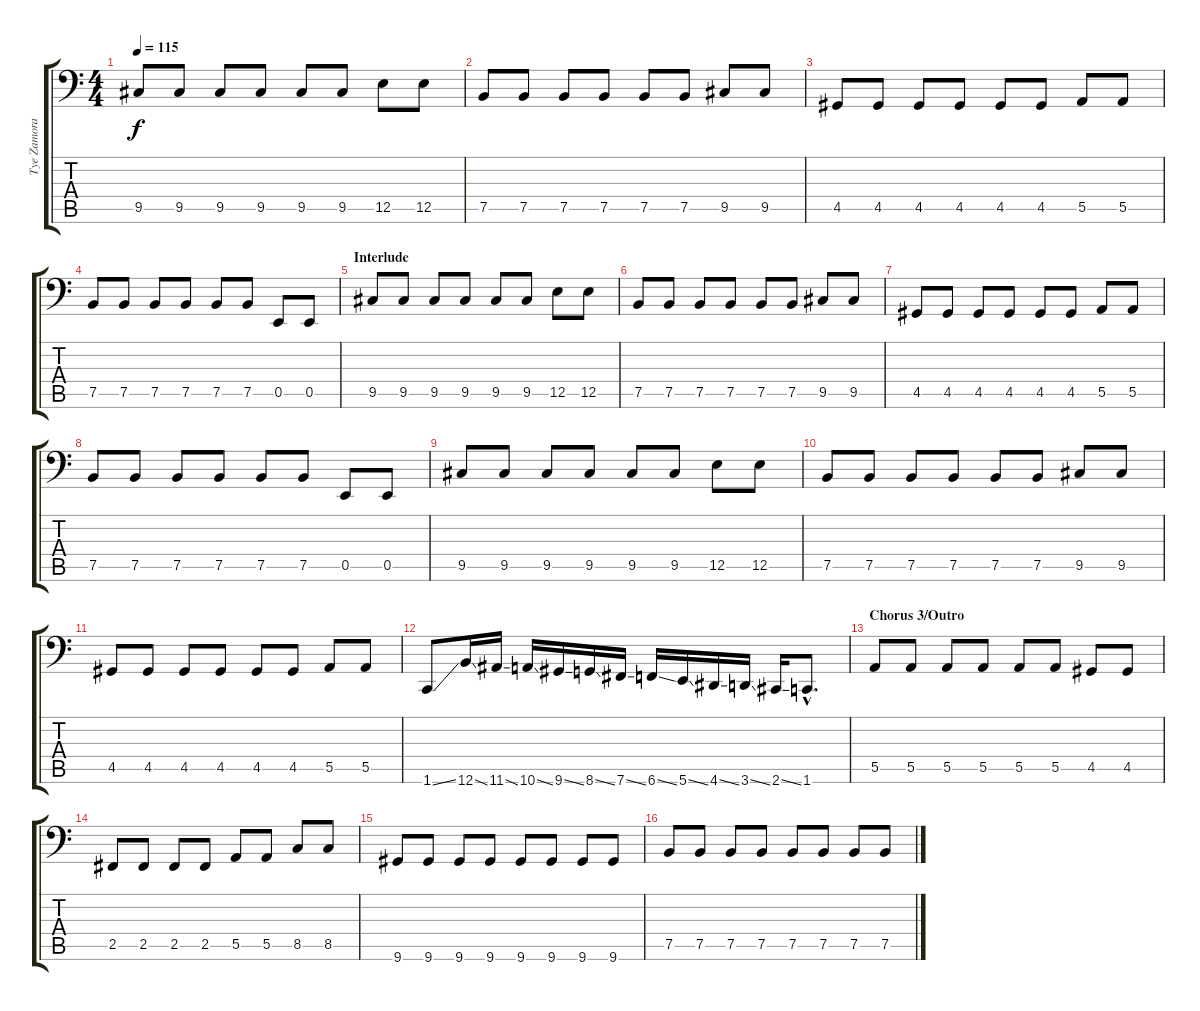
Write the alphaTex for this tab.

\track ("Tye Zamora" "Tye Zamora") {instrument electricbassfinger}
\staff {score tabs}
\tuning (C3 G2 D2 A1 E1 B0) {hide}
\ts (4 4)
\tempo 115
\clef f4
\ks c
9.5.8{dy f} 9.5.8 9.5.8 9.5.8 9.5.8 9.5.8 12.5.8 12.5.8 |
7.5.8 7.5.8 7.5.8 7.5.8 7.5.8 7.5.8 9.5.8 9.5.8 |
4.5.8 4.5.8 4.5.8 4.5.8 4.5.8 4.5.8 5.5.8 5.5.8 |
7.5.8 7.5.8 7.5.8 7.5.8 7.5.8 7.5.8 0.5.8 0.5.8 |
\section ("" "Interlude")
9.5.8 9.5.8 9.5.8 9.5.8 9.5.8 9.5.8 12.5.8 12.5.8 |
7.5.8 7.5.8 7.5.8 7.5.8 7.5.8 7.5.8 9.5.8 9.5.8 |
4.5.8 4.5.8 4.5.8 4.5.8 4.5.8 4.5.8 5.5.8 5.5.8 |
7.5.8 7.5.8 7.5.8 7.5.8 7.5.8 7.5.8 0.5.8 0.5.8 |
9.5.8 9.5.8 9.5.8 9.5.8 9.5.8 9.5.8 12.5.8 12.5.8 |
7.5.8 7.5.8 7.5.8 7.5.8 7.5.8 7.5.8 9.5.8 9.5.8 |
4.5.8 4.5.8 4.5.8 4.5.8 4.5.8 4.5.8 5.5.8 5.5.8 |
1.6{ss}.8 12.6{ss}.16 11.6{ss}.16 10.6{ss}.16 9.6{ss}.16 8.6{ss}.16 7.6{ss}.16 6.6{ss}.16 5.6{ss}.16 4.6{ss}.16 3.6{ss}.16 2.6{ss}.16 1.6{hac}.8{d} |
\section ("" "Chorus 3/Outro")
5.5.8 5.5.8 5.5.8 5.5.8 5.5.8 5.5.8 4.5.8 4.5.8 |
2.5.8 2.5.8 2.5.8 2.5.8 5.5.8 5.5.8 8.5.8 8.5.8 |
9.6.8 9.6.8 9.6.8 9.6.8 9.6.8 9.6.8 9.6.8 9.6.8 |
7.5.8 7.5.8 7.5.8 7.5.8 7.5.8 7.5.8 7.5.8 7.5.8
